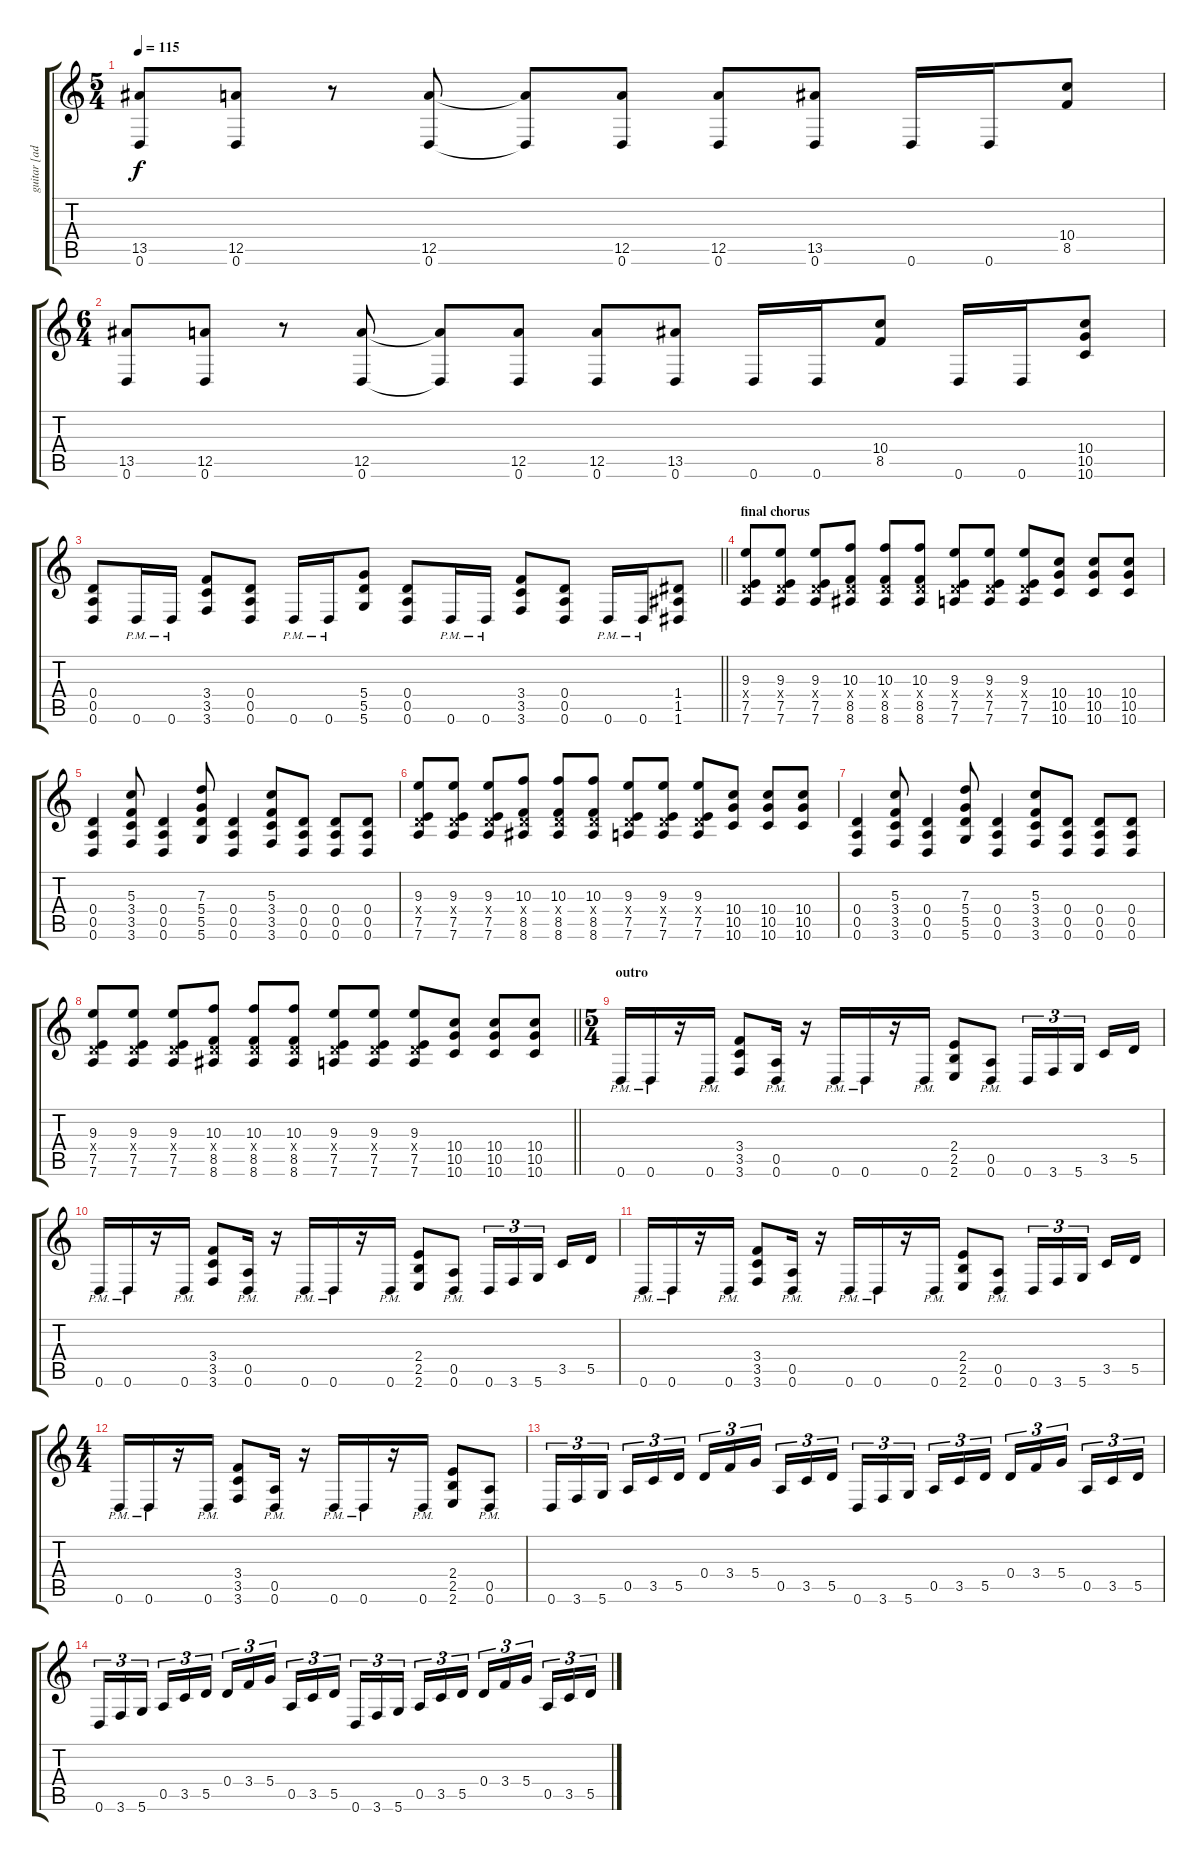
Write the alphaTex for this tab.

\track ("guitar [adam jones]" "guitar [ad") {instrument distortionguitar}
\staff {score tabs}
\tuning (E4 B3 G3 D3 A2 D2) {hide}
\ts (5 4)
\tempo 115
\clef g2
\ks c
(13.5 0.6).8{dy f} (12.5 0.6).8 r.8 (12.5 0.6).8 (12.5{t} 0.6{t}).8 (12.5 0.6).8 (12.5 0.6).8 (13.5 0.6).8 0.6.16 0.6.16 (10.4 8.5).8 |
\ts (6 4)
(13.5 0.6).8 (12.5 0.6).8 r.8 (12.5 0.6).8 (12.5{t} 0.6{t}).8 (12.5 0.6).8 (12.5 0.6).8 (13.5 0.6).8 0.6.16 0.6.16 (10.4 8.5).8 0.6.16 0.6.16 (10.4 10.5 10.6).8 |
\barLineRight lightlight
(0.4 0.5 0.6).8 0.6{pm}.16 0.6{pm}.16 (3.4 3.5 3.6).8 (0.4 0.5 0.6).8 0.6{pm}.16 0.6{pm}.16 (5.4 5.5 5.6).8 (0.4 0.5 0.6).8 0.6{pm}.16 0.6{pm}.16 (3.4 3.5 3.6).8 (0.4 0.5 0.6).8 0.6{pm}.16 0.6{pm}.16 (1.4 1.5 1.6).8 |
\section ("" "final chorus")
(9.3 0.4{x} 7.5 7.6).8 (9.3 0.4{x} 7.5 7.6).8 (9.3 0.4{x} 7.5 7.6).8 (10.3 0.4{x} 8.5 8.6).8 (10.3 0.4{x} 8.5 8.6).8 (10.3 0.4{x} 8.5 8.6).8 (9.3 0.4{x} 7.5 7.6).8 (9.3 0.4{x} 7.5 7.6).8 (9.3 0.4{x} 7.5 7.6).8 (10.4 10.5 10.6).8 (10.4 10.5 10.6).8 (10.4 10.5 10.6).8 |
(0.4 0.5 0.6).4 (5.3 3.4 3.5 3.6).8 (0.4 0.5 0.6).4 (7.3 5.4 5.5 5.6).8 (0.4 0.5 0.6).4 (5.3 3.4 3.5 3.6).8 (0.4 0.5 0.6).8 (0.4 0.5 0.6).8 (0.4 0.5 0.6).8 |
(9.3 0.4{x} 7.5 7.6).8 (9.3 0.4{x} 7.5 7.6).8 (9.3 0.4{x} 7.5 7.6).8 (10.3 0.4{x} 8.5 8.6).8 (10.3 0.4{x} 8.5 8.6).8 (10.3 0.4{x} 8.5 8.6).8 (9.3 0.4{x} 7.5 7.6).8 (9.3 0.4{x} 7.5 7.6).8 (9.3 0.4{x} 7.5 7.6).8 (10.4 10.5 10.6).8 (10.4 10.5 10.6).8 (10.4 10.5 10.6).8 |
(0.4 0.5 0.6).4 (5.3 3.4 3.5 3.6).8 (0.4 0.5 0.6).4 (7.3 5.4 5.5 5.6).8 (0.4 0.5 0.6).4 (5.3 3.4 3.5 3.6).8 (0.4 0.5 0.6).8 (0.4 0.5 0.6).8 (0.4 0.5 0.6).8 |
\barLineRight lightlight
(9.3 0.4{x} 7.5 7.6).8 (9.3 0.4{x} 7.5 7.6).8 (9.3 0.4{x} 7.5 7.6).8 (10.3 0.4{x} 8.5 8.6).8 (10.3 0.4{x} 8.5 8.6).8 (10.3 0.4{x} 8.5 8.6).8 (9.3 0.4{x} 7.5 7.6).8 (9.3 0.4{x} 7.5 7.6).8 (9.3 0.4{x} 7.5 7.6).8 (10.4 10.5 10.6).8 (10.4 10.5 10.6).8 (10.4 10.5 10.6).8 |
\ts (5 4)
\section ("" "outro")
0.6{pm}.16 0.6{pm}.16 r.16 0.6{pm}.16 (3.4 3.5 3.6).8 (0.5{pm} 0.6{pm}).16 r.16 0.6{pm}.16 0.6{pm}.16 r.16 0.6{pm}.16 (2.4 2.5 2.6).8 (0.5{pm} 0.6{pm}).8 0.6.16{tu (3 2)} 3.6.16{tu (3 2)} 5.6.16{tu (3 2) beam splitsecondary} 3.5.16 5.5.16 |
0.6{pm}.16 0.6{pm}.16 r.16 0.6{pm}.16 (3.4 3.5 3.6).8 (0.5{pm} 0.6{pm}).16 r.16 0.6{pm}.16 0.6{pm}.16 r.16 0.6{pm}.16 (2.4 2.5 2.6).8 (0.5{pm} 0.6{pm}).8 0.6.16{tu (3 2)} 3.6.16{tu (3 2)} 5.6.16{tu (3 2) beam splitsecondary} 3.5.16 5.5.16 |
0.6{pm}.16 0.6{pm}.16 r.16 0.6{pm}.16 (3.4 3.5 3.6).8 (0.5{pm} 0.6{pm}).16 r.16 0.6{pm}.16 0.6{pm}.16 r.16 0.6{pm}.16 (2.4 2.5 2.6).8 (0.5{pm} 0.6{pm}).8 0.6.16{tu (3 2)} 3.6.16{tu (3 2)} 5.6.16{tu (3 2) beam splitsecondary} 3.5.16 5.5.16 |
\ts (4 4)
0.6{pm}.16 0.6{pm}.16 r.16 0.6{pm}.16 (3.4 3.5 3.6).8 (0.5{pm} 0.6{pm}).16 r.16 0.6{pm}.16 0.6{pm}.16 r.16 0.6{pm}.16 (2.4 2.5 2.6).8 (0.5{pm} 0.6{pm}).8 |
0.6.16{tu (3 2)} 3.6.16{tu (3 2)} 5.6.16{tu (3 2) beam splitsecondary} 0.5.16{tu (3 2)} 3.5.16{tu (3 2)} 5.5.16{tu (3 2)} 0.4.16{tu (3 2)} 3.4.16{tu (3 2)} 5.4.16{tu (3 2) beam splitsecondary} 0.5.16{tu (3 2)} 3.5.16{tu (3 2)} 5.5.16{tu (3 2)} 0.6.16{tu (3 2)} 3.6.16{tu (3 2)} 5.6.16{tu (3 2) beam splitsecondary} 0.5.16{tu (3 2)} 3.5.16{tu (3 2)} 5.5.16{tu (3 2)} 0.4.16{tu (3 2)} 3.4.16{tu (3 2)} 5.4.16{tu (3 2) beam splitsecondary} 0.5.16{tu (3 2)} 3.5.16{tu (3 2)} 5.5.16{tu (3 2)} |
0.6.16{tu (3 2)} 3.6.16{tu (3 2)} 5.6.16{tu (3 2) beam splitsecondary} 0.5.16{tu (3 2)} 3.5.16{tu (3 2)} 5.5.16{tu (3 2)} 0.4.16{tu (3 2)} 3.4.16{tu (3 2)} 5.4.16{tu (3 2) beam splitsecondary} 0.5.16{tu (3 2)} 3.5.16{tu (3 2)} 5.5.16{tu (3 2)} 0.6.16{tu (3 2)} 3.6.16{tu (3 2)} 5.6.16{tu (3 2) beam splitsecondary} 0.5.16{tu (3 2)} 3.5.16{tu (3 2)} 5.5.16{tu (3 2)} 0.4.16{tu (3 2)} 3.4.16{tu (3 2)} 5.4.16{tu (3 2) beam splitsecondary} 0.5.16{tu (3 2)} 3.5.16{tu (3 2)} 5.5.16{tu (3 2)}
